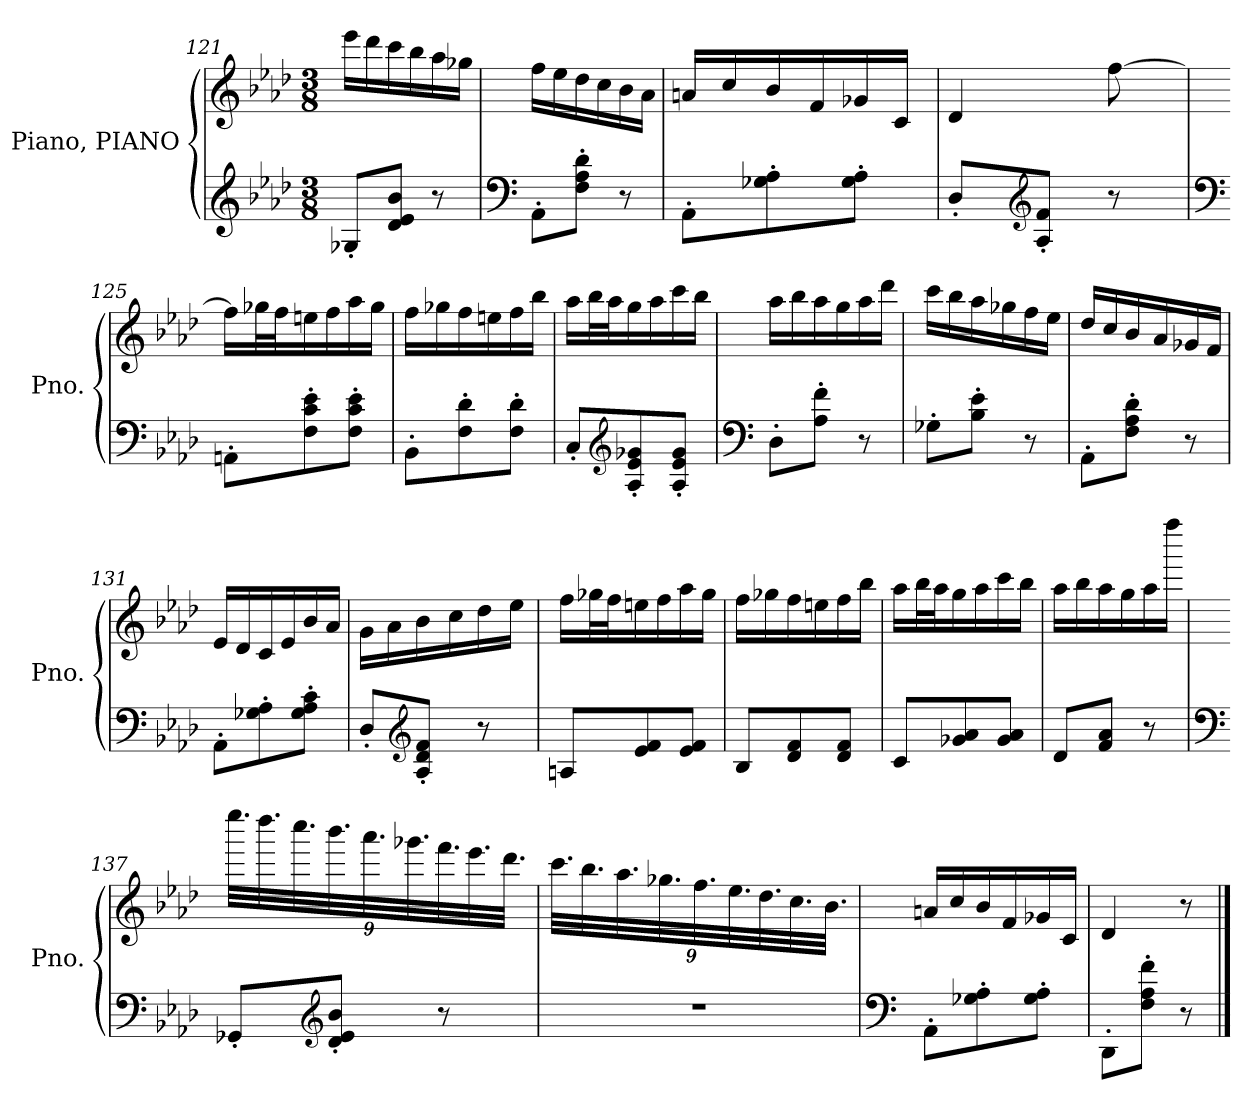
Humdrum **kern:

**kern	**kern
*part1	*part1
*staff2	*staff1
*I"Piano, PIANO	*
*I'Pno.	*
*clefG2	*clefG2
*k[b-e-a-d-]	*k[b-e-a-d-]
*M3/8	*M3/8
=121	=121
8G-X'/L	16eee-\LL
.	16ddd-\
8d-/ 8e-/ 8b-/J	16ccc\
.	16bb-\
8r	16aa-\
.	16gg-X\JJ
=122	=122
*clefF4	*
8AA-'\L	16ff\LL
.	16ee-\
8F\' 8A-\' 8d-\'J	16dd-\
.	16cc\
8r	16b-\
.	16a-\JJ
!!LO:PB:g=z
=123	=123
*	*^
*	*	*^
*	*	*	*^
*	*	*	*	*^
*	*	*	*	*	*^
*	*	*	*	*	*	*^
*	*	*	*	*	*	*	*^
*	*	*	*	*	*	*	*	*^
*	*	*	*	*	*	*	*	*	*^
*	*	*	*	*	*	*	*	*	*	*^
*	*	*	*	*	*	*	*	*	*	*	*^
*	*	*	*	*	*	*	*	*	*	*	*	*^
*	*	*	*	*	*	*	*	*	*	*	*	*	*^
*	*	*	*	*	*	*	*	*	*	*	*	*	*	*^
*	*	*	*	*	*	*	*	*	*	*	*	*	*	*	*^
*	*	*	*	*	*	*	*	*	*	*	*	*	*	*	*	*^
*	*	*	*	*	*	*	*	*	*	*	*	*	*	*	*	*	*^
*	*	*	*	*	*	*	*	*	*	*	*	*	*	*	*	*	*	*^
8AA-'\L	16an/LL	48ryy	32ryy	24ryy	24ryy	24..ryy	12ryy	16.ryy	12ryy	12ryy	12ryy	12..ryy	8ryy	6ryy	6ryy	6ryy	6ryy	6ryy	6ryy
*	*MM167	*	*	*	*	*	*	*	*	*	*	*	*	*	*	*	*	*	*
.	.	3ryy	.	.	.	.	.	.	.	.	.	.	.	.	.	.	.	.	.
*	*MM166	*	*	*	*	*	*	*	*	*	*	*	*	*	*	*	*	*	*
.	.	.	4ryy	.	.	.	.	.	.	.	.	.	.	.	.	.	.	.	.
*	*MM165	*	*	*	*	*	*	*	*	*	*	*	*	*	*	*	*	*	*
.	.	.	.	3ryy	96ryy	.	.	.	.	.	.	.	.	.	.	.	.	.	.
*	*MM164	*	*	*	*	*	*	*	*	*	*	*	*	*	*	*	*	*	*
.	.	.	.	.	6ryy	.	.	.	.	.	.	.	.	.	.	.	.	.	.
*	*MM163	*	*	*	*	*	*	*	*	*	*	*	*	*	*	*	*	*	*
.	16cc/	.	.	.	.	.	.	.	.	.	.	.	.	.	.	.	.	.	.
*	*MM162	*	*	*	*	*	*	*	*	*	*	*	*	*	*	*	*	*	*
.	.	.	.	.	.	6ryy	.	.	.	.	.	.	.	.	.	.	.	.	.
*	*MM161	*	*	*	*	*	*	*	*	*	*	*	*	*	*	*	*	*	*
.	.	.	.	.	.	.	6..ryy	.	48ryy	48.ryy	24ryy	.	.	.	.	.	.	.	.
*	*MM160	*	*	*	*	*	*	*	*	*	*	*	*	*	*	*	*	*	*
.	.	.	.	.	.	.	.	4ryy	.	.	.	.	.	.	.	.	.	.	.
*	*MM159	*	*	*	*	*	*	*	*	*	*	*	*	*	*	*	*	*	*
.	.	.	.	.	.	.	.	.	6ryy	.	.	.	.	.	.	.	.	.	.
*	*MM158	*	*	*	*	*	*	*	*	*	*	*	*	*	*	*	*	*	*
.	.	.	.	.	.	.	.	.	.	6ryy	.	.	.	.	.	.	.	.	.
*	*MM157	*	*	*	*	*	*	*	*	*	*	*	*	*	*	*	*	*	*
8G-X\' 8A-\'	16b-/	.	.	.	.	.	.	.	.	.	96ryy	.	32ryy	.	.	.	.	.	.
*	*MM156	*	*	*	*	*	*	*	*	*	*	*	*	*	*	*	*	*	*
.	.	.	.	.	.	.	.	.	.	.	6ryy	.	.	.	.	.	.	.	.
*	*MM155	*	*	*	*	*	*	*	*	*	*	*	*	*	*	*	*	*	*
.	.	.	.	.	.	.	.	.	.	.	.	6ryy	.	.	.	.	.	.	.
*	*MM154	*	*	*	*	*	*	*	*	*	*	*	*	*	*	*	*	*	*
.	.	.	.	.	.	.	.	.	.	.	.	.	8..ryy	.	.	.	.	.	.
*	*MM153	*	*	*	*	*	*	*	*	*	*	*	*	*	*	*	*	*	*
.	.	.	.	.	.	.	.	.	.	.	.	.	.	6ryy	96ryy	48.ryy	24ryy	24.ryy	12ryy
*	*MM152	*	*	*	*	*	*	*	*	*	*	*	*	*	*	*	*	*	*
.	.	.	.	.	.	.	.	.	.	.	.	.	.	.	6ryy	.	.	.	.
*	*MM151	*	*	*	*	*	*	*	*	*	*	*	*	*	*	*	*	*	*
.	16f/	.	.	.	.	.	.	.	.	.	.	.	.	.	.	.	.	.	.
*	*MM150	*	*	*	*	*	*	*	*	*	*	*	*	*	*	*	*	*	*
.	.	.	.	.	.	.	.	.	.	.	.	.	.	.	.	6ryy	.	.	.
*	*MM149	*	*	*	*	*	*	*	*	*	*	*	*	*	*	*	*	*	*
.	.	.	.	.	.	.	.	.	.	.	.	.	.	.	.	.	6ryy	.	.
*	*MM148	*	*	*	*	*	*	*	*	*	*	*	*	*	*	*	*	*	*
.	.	.	.	.	12...ryy	.	.	.	.	.	.	.	.	.	.	.	.	.	.
*	*MM147	*	*	*	*	*	*	*	*	*	*	*	*	*	*	*	*	*	*
.	.	.	.	.	.	.	.	.	.	.	.	.	.	.	.	.	.	12..ryy	.
.	.	.	.	.	.	12ryy	.	.	.	.	.	.	.	.	.	.	.	.	.
*	*MM145	*	*	*	*	*	*	*	*	*	*	*	*	*	*	*	*	*	*
8G-\' 8A-\'J	16g-X/	.	.	.	.	.	.	.	.	.	.	.	.	.	.	.	.	.	96ryy
*	*MM144	*	*	*	*	*	*	*	*	*	*	*	*	*	*	*	*	*	*
.	.	.	.	.	.	.	.	.	.	.	.	.	.	.	.	.	.	.	12ryy
*	*MM143	*	*	*	*	*	*	*	*	*	*	*	*	*	*	*	*	*	*
.	.	.	.	.	.	.	.	.	12ryy	.	.	.	.	.	.	.	.	.	.
*	*MM142	*	*	*	*	*	*	*	*	*	*	*	*	*	*	*	*	*	*
.	.	.	16.ryy	.	.	.	.	.	.	12ryy	.	.	.	.	.	.	.	.	.
.	.	.	.	.	.	.	.	.	.	.	24..ryy	.	.	.	.	.	.	.	.
*	*MM146	*	*	*	*	*	*	*	*	*	*	*	*	*	*	*	*	*	*
.	16c/JJ	.	.	.	.	.	.	.	.	.	.	24.ryy	.	.	.	.	.	.	.
.	.	.	.	.	.	24ryy	.	.	.	.	.	.	.	.	.	.	.	.	.
.	.	.	.	.	.	.	.	.	.	.	.	.	.	24ryy	.	.	.	.	.
.	.	.	.	.	.	.	.	32ryy	.	.	.	.	.	.	48.ryy	.	.	.	48.ryy
.	.	48ryy	.	.	.	.	.	.	48ryy	.	.	.	.	.	.	.	.	.	.
.	.	.	.	.	.	96ryy	.	.	.	96ryy	.	.	.	.	.	96ryy	.	.	.
*	*	*	*	*	*	*	*	*	*	*	*	*	*	*	*	*	*v	*v	*v
=124	=124	=124	=124	=124	=124	=124	=124	=124	=124	=124	=124	=124	=124	=124	=124	=124	=124
8D-'/L	4d-/	96ryy	48ryy	32ryy	24ryy	24ryy	16ryy	24..ryy	12ryy	16.ryy	12ryy	12ryy	12ryy	12..ryy	8ryy	6ryy	6ryy
*	*MM141	*	*	*	*	*	*	*	*	*	*	*	*	*	*	*	*
.	.	3ryy	.	.	.	.	.	.	.	.	.	.	.	.	.	.	.
*	*MM140	*	*	*	*	*	*	*	*	*	*	*	*	*	*	*	*
.	.	.	3ryy	.	.	.	.	.	.	.	.	.	.	.	.	.	.
*	*MM139	*	*	*	*	*	*	*	*	*	*	*	*	*	*	*	*
.	.	.	.	4ryy	.	.	.	.	.	.	.	.	.	.	.	.	.
*	*MM138	*	*	*	*	*	*	*	*	*	*	*	*	*	*	*	*
.	.	.	.	.	3ryy	96ryy	.	.	.	.	.	.	.	.	.	.	.
*	*MM137	*	*	*	*	*	*	*	*	*	*	*	*	*	*	*	*
.	.	.	.	.	.	6ryy	.	.	.	.	.	.	.	.	.	.	.
*	*MM136	*	*	*	*	*	*	*	*	*	*	*	*	*	*	*	*
.	.	.	.	.	.	.	4ryy	.	.	.	.	.	.	.	.	.	.
*	*MM135	*	*	*	*	*	*	*	*	*	*	*	*	*	*	*	*
.	.	.	.	.	.	.	.	6ryy	.	.	.	.	.	.	.	.	.
*	*MM134	*	*	*	*	*	*	*	*	*	*	*	*	*	*	*	*
.	.	.	.	.	.	.	.	.	6..ryy	.	48ryy	48.ryy	24ryy	.	.	.	.
*	*MM133	*	*	*	*	*	*	*	*	*	*	*	*	*	*	*	*
.	.	.	.	.	.	.	.	.	.	4ryy	.	.	.	.	.	.	.
*	*MM132	*	*	*	*	*	*	*	*	*	*	*	*	*	*	*	*
.	.	.	.	.	.	.	.	.	.	.	6ryy	.	.	.	.	.	.
*	*MM131	*	*	*	*	*	*	*	*	*	*	*	*	*	*	*	*
.	.	.	.	.	.	.	.	.	.	.	.	6ryy	.	.	.	.	.
*clefG2	*	*	*	*	*	*	*	*	*	*	*	*	*	*	*	*	*
*	*MM130	*	*	*	*	*	*	*	*	*	*	*	*	*	*	*	*
8A-/' 8f/'J	.	.	.	.	.	.	.	.	.	.	.	.	96ryy	.	32ryy	.	.
*	*MM129	*	*	*	*	*	*	*	*	*	*	*	*	*	*	*	*
.	.	.	.	.	.	.	.	.	.	.	.	.	6ryy	.	.	.	.
*	*MM128	*	*	*	*	*	*	*	*	*	*	*	*	*	*	*	*
.	.	.	.	.	.	.	.	.	.	.	.	.	.	6ryy	.	.	.
*	*MM127	*	*	*	*	*	*	*	*	*	*	*	*	*	*	*	*
.	.	.	.	.	.	.	.	.	.	.	.	.	.	.	8..ryy	.	.
*	*MM126	*	*	*	*	*	*	*	*	*	*	*	*	*	*	*	*
.	.	.	.	.	.	.	.	.	.	.	.	.	.	.	.	6ryy	96ryy
*	*MM125	*	*	*	*	*	*	*	*	*	*	*	*	*	*	*	*
.	.	.	.	.	.	.	.	.	.	.	.	.	.	.	.	.	6ryy
.	.	.	.	.	.	12...ryy	.	.	.	.	.	.	.	.	.	.	.
.	.	.	.	.	.	.	.	12ryy	.	.	.	.	.	.	.	.	.
*	*MM124	*	*	*	*	*	*	*	*	*	*	*	*	*	*	*	*
8r	[8ff\	.	.	.	.	.	.	.	.	.	.	.	.	.	.	.	.
.	.	.	.	.	.	.	.	.	.	.	12ryy	.	.	.	.	.	.
.	.	.	.	16.ryy	.	.	.	.	.	.	.	12ryy	.	.	.	.	.
.	.	.	.	.	.	.	.	.	.	.	.	.	24..ryy	.	.	.	.
.	.	.	.	.	.	.	16ryy	.	.	.	.	.	.	24.ryy	.	.	.
.	.	.	.	.	.	.	.	24ryy	.	.	.	.	.	.	.	.	.
.	.	.	.	.	.	.	.	.	.	.	.	.	.	.	.	24ryy	.
.	.	48.ryy	.	.	.	.	.	.	.	32ryy	.	.	.	.	.	.	48.ryy
.	.	.	48ryy	.	.	.	.	.	.	.	48ryy	.	.	.	.	.	.
.	.	.	.	.	.	.	.	96ryy	.	.	.	96ryy	.	.	.	.	.
*	*v	*v	*v	*v	*v	*v	*v	*v	*v	*v	*v	*v	*v	*v	*v	*v	*v
!!LO:LB:g=z
=125	=125
*clefF4	*
*	*MM165
8AAn'\L	16ff\LL]
.	32gg-X\L
.	32ff\J
8F\' 8c\' 8e-\'	16een\
.	16ff\
*	*MM164
8F\' 8c\' 8e-\'J	16aa-\
*	*MM163
.	16gg-\JJ
=126	=126
*	*MM162
8BB-'\L	16ff\LL
.	16gg-X\
8F\' 8d-\'	16ff\
.	16een\
8F\' 8d-\'J	16ff\
.	16bb-\JJ
=127	=127
*	*MM156
8C'/L	16aa-\LL
.	32bb-\L
.	32aa-\J
*clefG2	*
8A-/' 8e-/' 8g-X/'	16gg\
.	16aa-\
8A-/' 8e-/' 8g-/'J	16ccc\
.	16bb-\JJ
=128	=128
*clefF4	*
*	*MM160
8D-'\L	16aa-\LL
.	16bb-\
8A-\' 8f\'J	16aa-\
.	16gg\
8r	16aa-\
*	*MM135
.	16ddd-\JJ
=129	=129
*	*MM145
8G-X'\L	16ccc\LL
.	16bb-\
8B-\' 8e-\'J	16aa-\
.	16gg-X\
8r	16ff\
.	16ee-\JJ
!!LO:PB:g=z
=130	=130
*	*^
8AA-'\L	16dd-/LL	8ryy
.	16cc/	.
8F\' 8A-\' 8d-\'J	16b-/	32ryy
*	*MM146	*
.	.	8..ryy
.	16a-/	.
8r	16g-X/	.
.	16f/JJ	.
*	*v	*v
=131	=131
8AA-'\L	16e-/LL
.	16d-/
8G-X\' 8A-\'	16c/
*	*MM147
.	16e-/
8G-\' 8A-\' 8c\'J	16b-/
.	16a-/JJ
=132	=132
*	*^
*	*	*^
*	*	*	*^
*	*	*	*	*^
*	*	*	*	*	*^
8D-'/L	16g\LL	96ryy	12ryy	8ryy	6ryy	6ryy
*	*MM148	*	*	*	*	*
.	.	3ryy	.	.	.	.
.	16a-\	.	.	.	.	.
*	*MM149	*	*	*	*	*
.	.	.	6..ryy	.	.	.
*clefG2	*	*	*	*	*	*
8A-/' 8d-/' 8f/'J	16b-\	.	.	32ryy	.	.
*	*MM150	*	*	*	*	*
.	.	.	.	8..ryy	.	.
.	.	.	.	.	24.ryy	12ryy
.	16cc\	.	.	.	.	.
*	*MM151	*	*	*	*	*
.	.	.	.	.	12..ryy	.
8r	16dd-\	.	.	.	.	24ryy
.	.	.	.	.	.	96ryy
*	*MM152	*	*	*	*	*
.	.	.	.	.	.	24..ryy
.	16ee-\JJ	.	.	.	.	.
.	.	48.ryy	.	.	.	.
*	*v	*v	*v	*v	*v	*v
=133	=133
*	*MM153
8An/L	16ff\LL
.	32gg-X\L
.	32ff\J
8e-/ 8f/	16een\
.	16ff\
8e-/ 8f/J	16aa-\
.	16gg-\JJ
=134	=134
8B-/L	16ff\LL
.	16gg-X\
8d-/ 8f/	16ff\
.	16een\
8d-/ 8f/J	16ff\
.	16bb-\JJ
!!LO:LB:g=z
=135	=135
8c/L	16aa-\LL
.	32bb-\L
.	32aa-\J
8g-X/ 8a-/	16gg\
.	16aa-\
8g-/ 8a-/J	16ccc\
.	16bb-\JJ
=136	=136
8d-/L	16aa-\LL
.	16bb-\
8f/ 8a-/J	16aa-\
.	16gg\
*	*MM90
8r	16aa-\
*	*MM30
.	16ffff\JJ
=137	=137
*clefF4	*
*	*Xbrackettup
*	*MM121
*	*^
*	*	*^
*	*	*	*^
*	*	*	*	*^
*	*	*	*	*	*^
*	*	*	*	*	*	*^
*	*	*	*	*	*	*	*^
*	*	*	*	*	*	*	*	*^
*	*	*	*	*	*	*	*	*	*^
*	*	*	*	*	*	*	*	*	*	*^
*	*	*	*	*	*	*	*	*	*	*	*^
*	*	*	*	*	*	*	*	*	*	*	*	*^
*	*	*	*	*	*	*	*	*	*	*	*	*	*^
*	*	*	*	*	*	*	*	*	*	*	*	*	*	*^
8GG-X'/L	36.eeee-\LLL	48ryy	32ryy	24ryy	16ryy	24..ryy	16.ryy	12ryy	12ryy	12ryy	12..ryy	8ryy	6ryy	8.ryy	6ryy
*	*MM120	*	*	*	*	*	*	*	*	*	*	*	*	*	*
.	.	3ryy	.	.	.	.	.	.	.	.	.	.	.	.	.
*	*MM119	*	*	*	*	*	*	*	*	*	*	*	*	*	*
.	.	.	4ryy	.	.	.	.	.	.	.	.	.	.	.	.
*	*MM118	*	*	*	*	*	*	*	*	*	*	*	*	*	*
.	36.dddd-\	.	.	96ryy	.	.	.	.	.	.	.	.	.	.	.
*	*MM117	*	*	*	*	*	*	*	*	*	*	*	*	*	*
.	.	.	.	6ryy	.	.	.	.	.	.	.	.	.	.	.
*	*MM116	*	*	*	*	*	*	*	*	*	*	*	*	*	*
.	.	.	.	.	4ryy	.	.	.	.	.	.	.	.	.	.
*	*MM115	*	*	*	*	*	*	*	*	*	*	*	*	*	*
.	.	.	.	.	.	6ryy	.	.	.	.	.	.	.	.	.
*	*MM114	*	*	*	*	*	*	*	*	*	*	*	*	*	*
.	36.cccc\	.	.	.	.	.	.	48ryy	48.ryy	24ryy	.	.	.	.	.
*	*MM113	*	*	*	*	*	*	*	*	*	*	*	*	*	*
.	.	.	.	.	.	.	4ryy	.	.	.	.	.	.	.	.
*	*MM112	*	*	*	*	*	*	*	*	*	*	*	*	*	*
.	.	.	.	.	.	.	.	6ryy	.	.	.	.	.	.	.
*	*MM111	*	*	*	*	*	*	*	*	*	*	*	*	*	*
.	.	.	.	.	.	.	.	.	6ryy	.	.	.	.	.	.
*clefG2	*	*	*	*	*	*	*	*	*	*	*	*	*	*	*
*	*MM110	*	*	*	*	*	*	*	*	*	*	*	*	*	*
8d-/' 8e-/' 8b-/'J	36.bbb-\	.	.	.	.	.	.	.	.	96ryy	.	32ryy	.	.	.
*	*MM109	*	*	*	*	*	*	*	*	*	*	*	*	*	*
.	.	.	.	.	.	.	.	.	.	6ryy	.	.	.	.	.
*	*MM108	*	*	*	*	*	*	*	*	*	*	*	*	*	*
.	.	.	.	.	.	.	.	.	.	.	6ryy	.	.	.	.
*	*MM107	*	*	*	*	*	*	*	*	*	*	*	*	*	*
.	.	.	.	.	.	.	.	.	.	.	.	8..ryy	.	.	.
*	*MM106	*	*	*	*	*	*	*	*	*	*	*	*	*	*
.	36.aaa-\	.	.	.	.	.	.	.	.	.	.	.	96ryy	.	48.ryy
*	*MM105	*	*	*	*	*	*	*	*	*	*	*	*	*	*
.	.	.	.	.	.	.	.	.	.	.	.	.	6ryy	.	.
*	*MM104	*	*	*	*	*	*	*	*	*	*	*	*	*	*
.	.	.	.	.	.	.	.	.	.	.	.	.	.	8.ryy	.
*	*MM103	*	*	*	*	*	*	*	*	*	*	*	*	*	*
.	.	.	.	.	.	.	.	.	.	.	.	.	.	.	6ryy
*	*MM102	*	*	*	*	*	*	*	*	*	*	*	*	*	*
.	36.ggg-X\	.	.	.	.	.	.	.	.	.	.	.	.	.	.
*	*MM101	*	*	*	*	*	*	*	*	*	*	*	*	*	*
.	.	.	.	12...ryy	.	.	.	.	.	.	.	.	.	.	.
.	.	.	.	.	.	12ryy	.	.	.	.	.	.	.	.	.
8r	36.fff\	.	.	.	.	.	.	.	.	.	.	.	.	.	.
.	.	.	.	.	.	.	.	12ryy	.	.	.	.	.	.	.
.	.	.	16.ryy	.	.	.	.	.	12ryy	.	.	.	.	.	.
.	36.eee-\	.	.	.	.	.	.	.	.	.	.	.	.	.	.
.	.	.	.	.	.	.	.	.	.	24..ryy	.	.	.	.	.
.	.	.	.	.	16ryy	.	.	.	.	.	24.ryy	.	.	.	.
.	.	.	.	.	.	24ryy	.	.	.	.	.	.	.	.	.
.	36.ddd-\JJJ	.	.	.	.	.	.	.	.	.	.	.	.	.	.
.	.	.	.	.	.	.	32ryy	.	.	.	.	.	48.ryy	.	.
.	.	48ryy	.	.	.	.	.	48ryy	.	.	.	.	.	.	.
.	.	.	.	.	.	96ryy	.	.	96ryy	.	.	.	.	.	96ryy
!!LO:PB:g=z	!!	!!	!!	!!	!!	!!	!!	!!	!!	!!	!!	!!	!!	!!
=138	=138	=138	=138	=138	=138	=138	=138	=138	=138	=138	=138	=138	=138	=138	=138
4.r	36.ccc\LLL	48ryy	32ryy	24ryy	16ryy	24..ryy	16.ryy	12ryy	12ryy	12ryy	12..ryy	8ryy	6ryy	8.ryy	6ryy
*	*MM100	*	*	*	*	*	*	*	*	*	*	*	*	*	*
.	.	3ryy	.	.	.	.	.	.	.	.	.	.	.	.	.
*	*MM99	*	*	*	*	*	*	*	*	*	*	*	*	*	*
.	.	.	4ryy	.	.	.	.	.	.	.	.	.	.	.	.
*	*MM98	*	*	*	*	*	*	*	*	*	*	*	*	*	*
.	36.bb-\	.	.	96ryy	.	.	.	.	.	.	.	.	.	.	.
*	*MM97	*	*	*	*	*	*	*	*	*	*	*	*	*	*
.	.	.	.	6ryy	.	.	.	.	.	.	.	.	.	.	.
*	*MM96	*	*	*	*	*	*	*	*	*	*	*	*	*	*
.	.	.	.	.	4ryy	.	.	.	.	.	.	.	.	.	.
*	*MM95	*	*	*	*	*	*	*	*	*	*	*	*	*	*
.	.	.	.	.	.	6ryy	.	.	.	.	.	.	.	.	.
*	*MM94	*	*	*	*	*	*	*	*	*	*	*	*	*	*
.	36.aa-\	.	.	.	.	.	.	48ryy	48.ryy	24ryy	.	.	.	.	.
*	*MM93	*	*	*	*	*	*	*	*	*	*	*	*	*	*
.	.	.	.	.	.	.	4ryy	.	.	.	.	.	.	.	.
*	*MM92	*	*	*	*	*	*	*	*	*	*	*	*	*	*
.	.	.	.	.	.	.	.	6ryy	.	.	.	.	.	.	.
*	*MM91	*	*	*	*	*	*	*	*	*	*	*	*	*	*
.	.	.	.	.	.	.	.	.	6ryy	.	.	.	.	.	.
*	*MM90	*	*	*	*	*	*	*	*	*	*	*	*	*	*
.	36.gg-X\	.	.	.	.	.	.	.	.	96ryy	.	32ryy	.	.	.
*	*MM89	*	*	*	*	*	*	*	*	*	*	*	*	*	*
.	.	.	.	.	.	.	.	.	.	6ryy	.	.	.	.	.
*	*MM88	*	*	*	*	*	*	*	*	*	*	*	*	*	*
.	.	.	.	.	.	.	.	.	.	.	6ryy	.	.	.	.
*	*MM87	*	*	*	*	*	*	*	*	*	*	*	*	*	*
.	.	.	.	.	.	.	.	.	.	.	.	8..ryy	.	.	.
*	*MM86	*	*	*	*	*	*	*	*	*	*	*	*	*	*
.	36.ff\	.	.	.	.	.	.	.	.	.	.	.	96ryy	.	48.ryy
*	*MM85	*	*	*	*	*	*	*	*	*	*	*	*	*	*
.	.	.	.	.	.	.	.	.	.	.	.	.	6ryy	.	.
*	*MM84	*	*	*	*	*	*	*	*	*	*	*	*	*	*
.	.	.	.	.	.	.	.	.	.	.	.	.	.	8.ryy	.
*	*MM83	*	*	*	*	*	*	*	*	*	*	*	*	*	*
.	.	.	.	.	.	.	.	.	.	.	.	.	.	.	6ryy
*	*MM82	*	*	*	*	*	*	*	*	*	*	*	*	*	*
.	36.ee-\	.	.	.	.	.	.	.	.	.	.	.	.	.	.
.	.	.	.	12...ryy	.	.	.	.	.	.	.	.	.	.	.
.	.	.	.	.	.	12ryy	.	.	.	.	.	.	.	.	.
.	36.dd-\	.	.	.	.	.	.	.	.	.	.	.	.	.	.
.	.	.	.	.	.	.	.	12ryy	.	.	.	.	.	.	.
.	.	.	16.ryy	.	.	.	.	.	12ryy	.	.	.	.	.	.
.	36.cc\	.	.	.	.	.	.	.	.	.	.	.	.	.	.
.	.	.	.	.	.	.	.	.	.	24..ryy	.	.	.	.	.
.	.	.	.	.	16ryy	.	.	.	.	.	24.ryy	.	.	.	.
.	.	.	.	.	.	24ryy	.	.	.	.	.	.	.	.	.
.	36.b-\JJJ	.	.	.	.	.	.	.	.	.	.	.	.	.	.
.	.	.	.	.	.	.	32ryy	.	.	.	.	.	48.ryy	.	.
.	.	48ryy	.	.	.	.	.	48ryy	.	.	.	.	.	.	.
.	.	.	.	.	.	96ryy	.	.	96ryy	.	.	.	.	.	96ryy
*	*v	*v	*v	*v	*v	*v	*v	*v	*v	*v	*v	*v	*v	*v	*v
=139	=139
*clefF4	*
*	*MM81
8AA-'\L	16an/LL
.	16cc/
8G-X\' 8A-\'	16b-/
.	16f/
8G-\' 8A-\'J	16g-X/
.	16c/JJ
=140	=140
*	*MM64
8DD-'\L	4d-/
8F\' 8A-\' 8f\'J	.
*	*MM30
8r	8r
==	==
*-	*-
